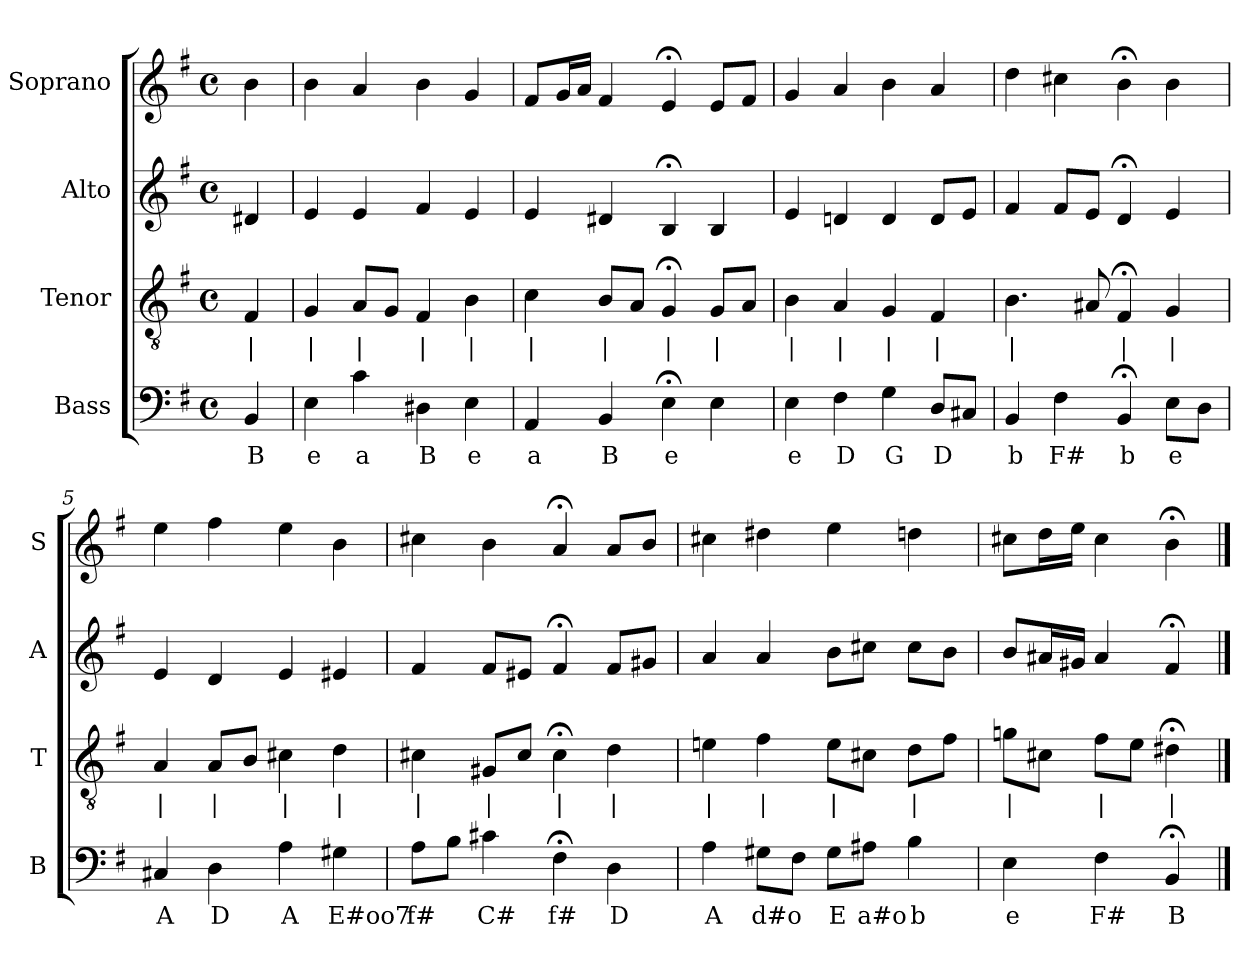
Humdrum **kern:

**kern	**text	**kern	**text	**kern	**kern
*part4	*part4	*part3	*part3	*part2	*part1
*staff4	*staff4	*staff3	*staff3	*staff2	*staff1
*I"Bass	*	*I"Tenor	*	*I"Alto	*I"Soprano
*I'B	*	*I'T	*	*I'A	*I'S
*clefF4	*	*clefGv2	*	*clefG2	*clefG2
*k[f#]	*	*k[f#]	*	*k[f#]	*k[f#]
*e:	*	*e:	*	*e:	*e:
*M4/4	*	*M4/4	*	*M4/4	*M4/4
*met(c)	*	*met(c)	*	*met(c)	*met(c)
*MM100	*	*MM100	*	*MM100	*MM100
=	=	=	=	=	=
4BB	B	4F#	|	4d#X	4b
=1	=1	=1	=1	=1	=1
4E	e	4G	|	4e	4b
4c	a	8AL	|	4e	4a
.	.	8GJ	.	.	.
4D#X	B	4F#	|	4f#	4b
4E	e	4B	|	4e	4g
=2	=2	=2	=2	=2	=2
4AA	a	4c	|	4e	8f#L
.	.	.	.	.	16gL
.	.	.	.	.	16aJJ
4BB	B	8BL	|	4d#X	4f#
.	.	8AJ	.	.	.
4E;<	e	4G;<	|	4B;<	4e;<
4E	.	8GL	|	4B	8eL
.	.	8AJ	.	.	8f#J
=3	=3	=3	=3	=3	=3
4E	e	4B	|	4e	4g
4F#	D	4A	|	4dn	4a
4G	G	4G	|	4d	4b
8DL	D	4F#	|	8dL	4a
8C#XJ	.	.	.	8eJ	.
=4	=4	=4	=4	=4	=4
4BB	b	4.B	|	4f#	4dd
4F#	F#	.	.	8f#L	4cc#X
.	.	8A#X	.	8eJ	.
4BB;<	b	4F#;<	|	4d;<	4b;<
8EL	e	4G	|	4e	4b
8DJ	.	.	.	.	.
=5	=5	=5	=5	=5	=5
4C#X	A	4A	|	4e	4ee
4D	D	8AL	|	4d	4ff#
.	.	8BJ	.	.	.
4A	A	4c#X	|	4e	4ee
4G#X	E#oo7	4d	|	4e#X	4b
=6	=6	=6	=6	=6	=6
8AL	f#	4c#X	|	4f#	4cc#X
8BJ	.	.	.	.	.
4c#X	C#	8G#XL	|	8f#L	4b
.	.	8c#J	.	8e#XJ	.
4F#;<	f#	4c#;<	|	4f#;<	4a;<
4D	D	4d	|	8f#L	8aL
.	.	.	.	8g#XJ	8bJ
=7	=7	=7	=7	=7	=7
4A	A	4en	|	4a	4cc#X
8G#XL	d#o	4f#	|	4a	4dd#X
8F#J	.	.	.	.	.
8G#L	E	8eL	|	8bL	4ee
8A#XJ	a#o	8c#XJ	.	8cc#XJ	.
4B	b	8dL	|	8cc#L	4ddn
.	.	8f#J	.	8bJ	.
=8	=8	=8	=8	=8	=8
4E	e	8gnL	|	8bL	8cc#XL
.	.	8c#XJ	.	16a#XL	16ddL
.	.	.	.	16g#XJJ	16eeJJ
4F#	F#	8f#L	|	4a#	4cc#
.	.	8eJ	.	.	.
4BB;<	B	4d#X;<	|	4f#;<	4b;<
==	==	==	==	==	==
*-	*-	*-	*-	*-	*-
